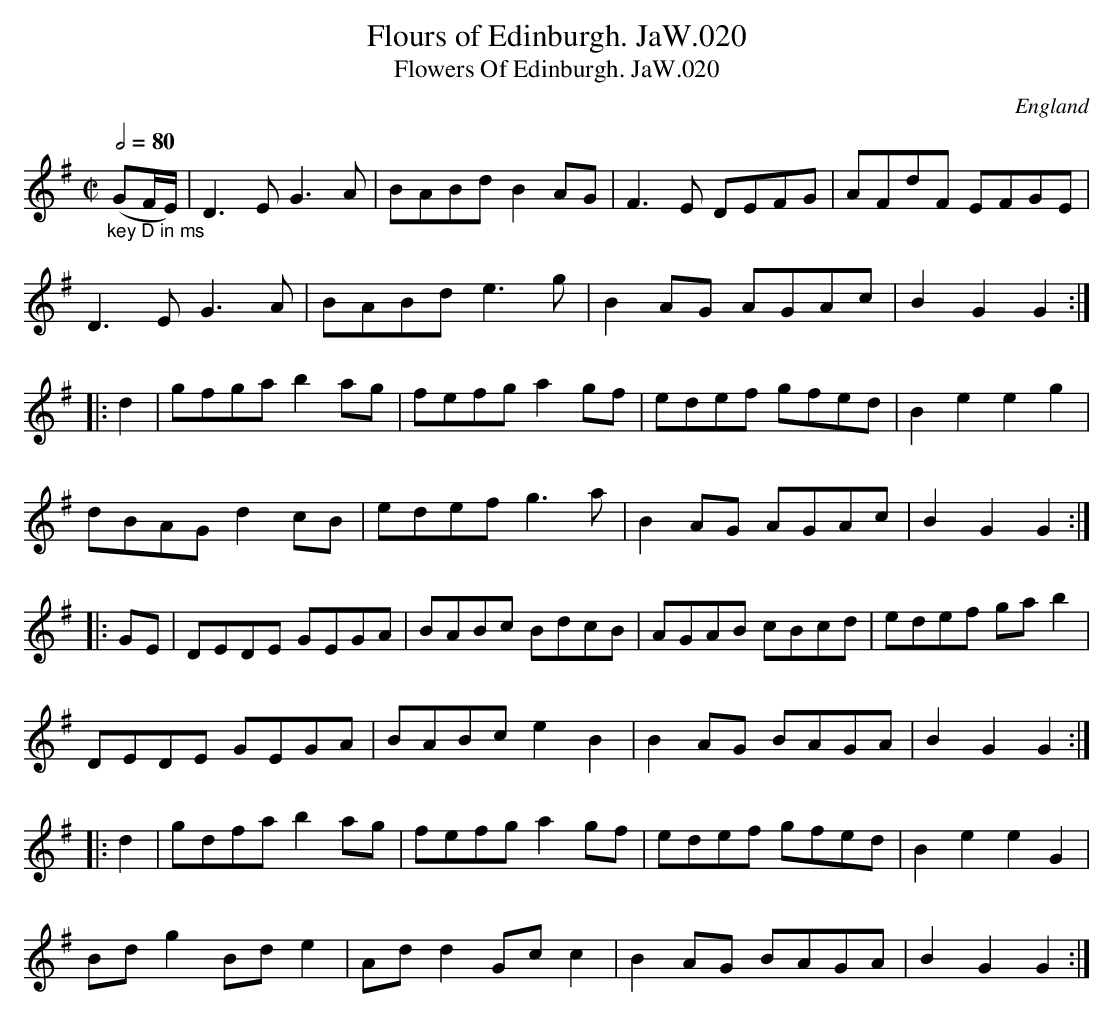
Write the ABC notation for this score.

X:1
T:Flours of Edinburgh. JaW.020
T:Flowers Of Edinburgh. JaW.020
L:1/8
M:C|
O:England
Q:1/2=80
K:G
"_key D in ms"(GF/E/)|D3 E G3A|BABd B2 AG|F3E DEFG|AFdF EFGE|!
D3E G3A|BABd e3g|B2 AG AGAc|B2G2 G2:|!
|:d2|gfga b2 ag|fefg a2 gf|edef gfed|B2 e2 e2g2|!
dBAG d2 cB|edef g3a|B2 AG AGAc|B2 G2 G2:|!
|:GE|DEDE GEGA|BABc BdcB|AGAB cBcd|edef gab2|!
DEDE GEGA|BABc e2B2|B2AG BAGA|B2G2 G2:|!
|:d2|gdfa b2ag|fefg a2gf|edef gfed|B2e2 e2G2|!
Bdg2 Bde2|Add2 Gcc2|B2AG BAGA|B2G2 G2:|
